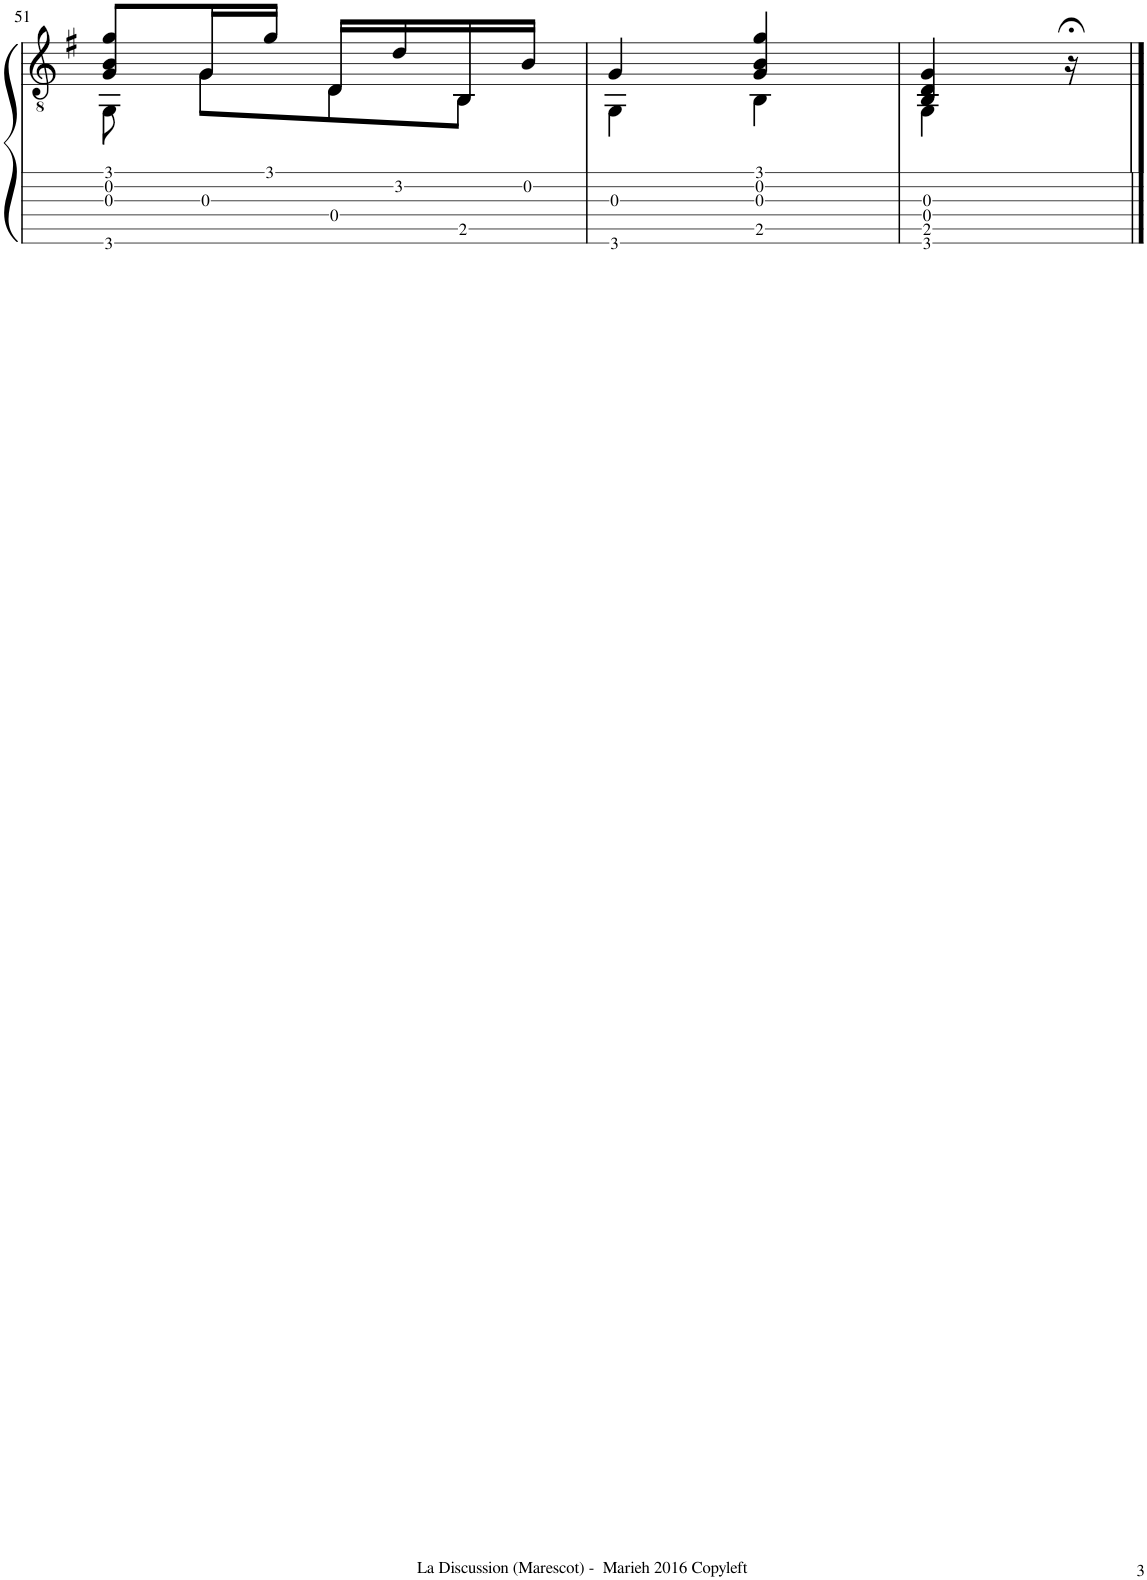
**kern	**kern
*part2	*part1
*staff2	*staff1
*I"Guitare classique [Tablature]	*I"Guitare classique
!!LO:PB:g=z
*	*clefGv2
*k[f#]	*k[f#]
*M2/4	*M2/4
=51	=51
*^	*^
8G\ 8B\ 8g\L	8GG	8G/ 8B/ 8g/L	8GG\
16GL	8r	16G/L	8G\L
16gJJ	.	16g/JJ	.
16DLL	8r	16D/LL	8D\
16dJ	.	16d/	.
16BBL	8r	16BB/	8BB\J
16BJJ	.	16B/JJ	.
=52	=52	=52	=52
4G	4GG	4G/	4GG\
4G 4B 4g	4BB	4G/ 4B/ 4g/	4BB\
=53	=53	=53	=53
4BB 4D 4G	4GG	4BB/ 4D/ 4G/	4GG\
16r	16ryy	16r;<	16ryy
*v	*v	*	*
*	*v	*v
==	==
*-	*-
